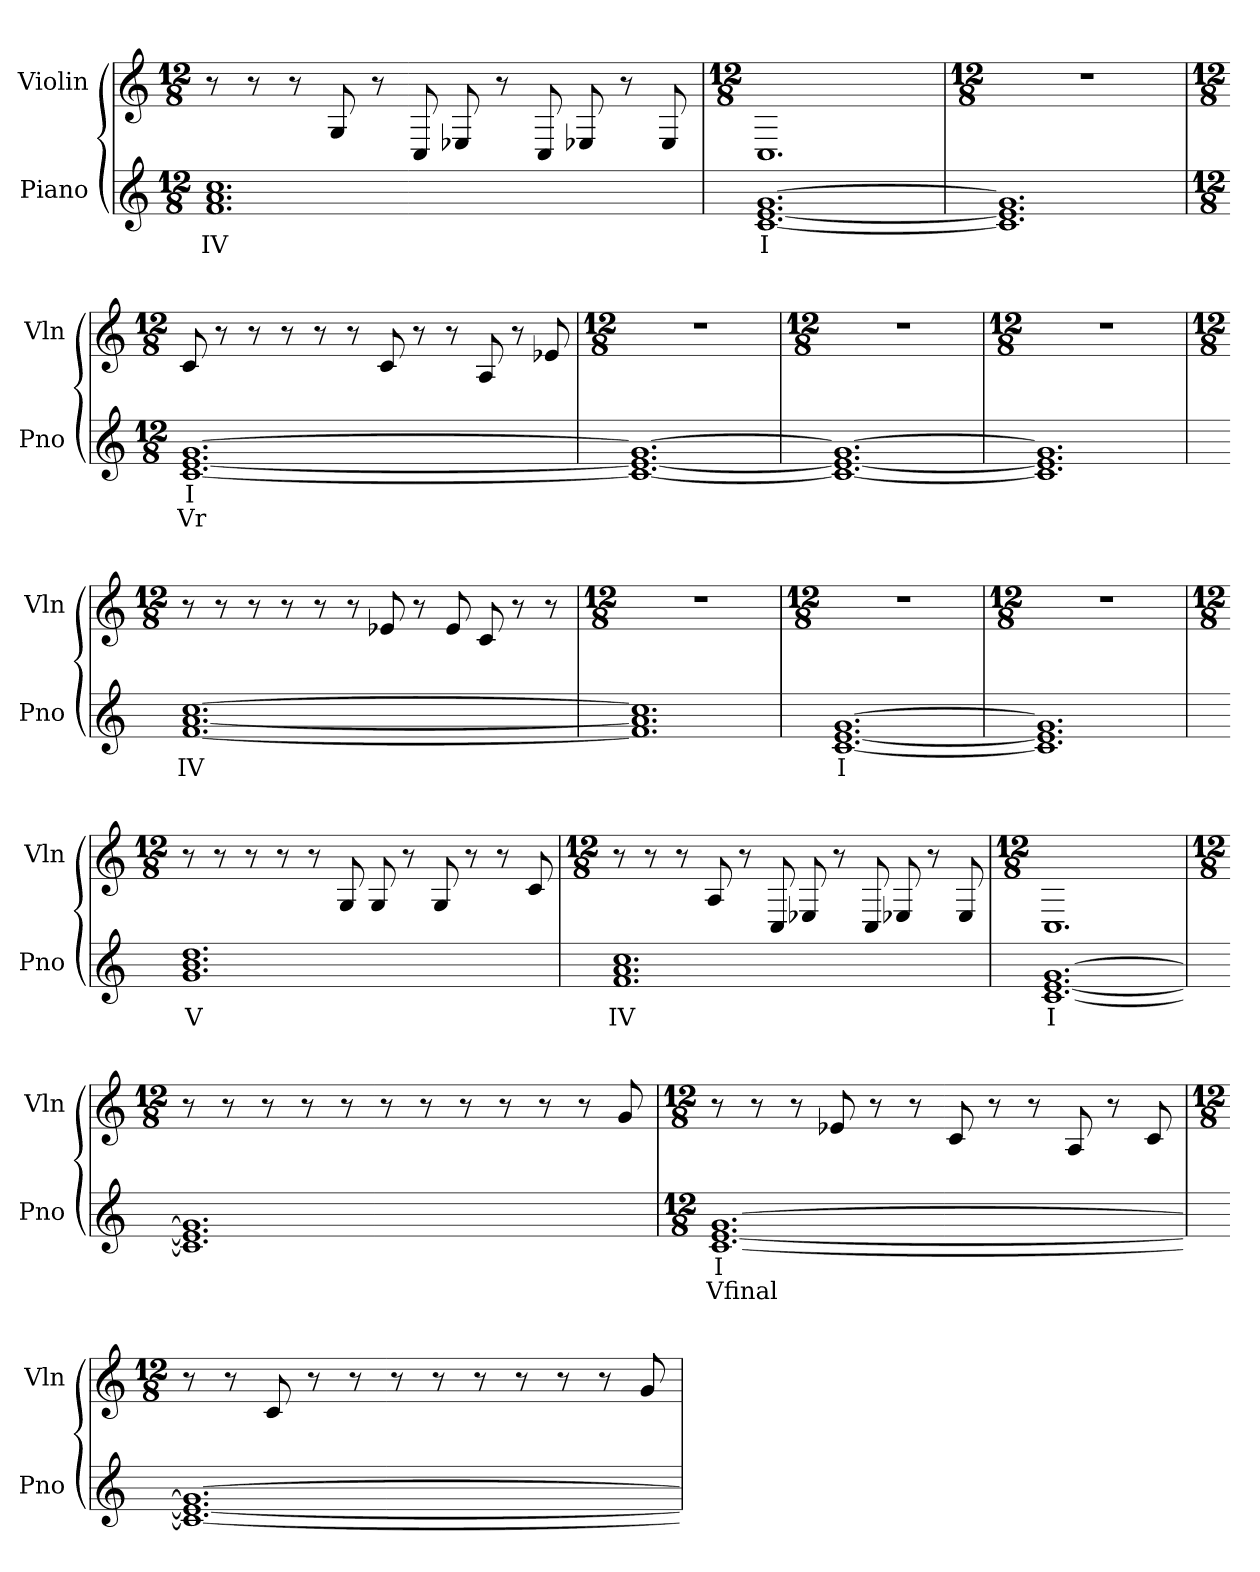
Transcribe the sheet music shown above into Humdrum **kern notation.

**kern	**text	**text	**kern
*part2	*part2	*part2	*part1
*staff2	*staff2	*staff2	*staff1
*I"Piano	*	*	*I"Violin
*I'Pno	*	*	*I'Vln
*k[]	*	*	*
*C:	*	*	*
*M12/8	*	*	*M12/8
=	=	=	=
1.f 1.a 1.cc	IV	.	8r
.	.	.	8r
.	.	.	8r
.	.	.	8G
.	.	.	8r
.	.	.	8C
.	.	.	8E-X
.	.	.	8r
.	.	.	8C
.	.	.	8E-X
.	.	.	8r
.	.	.	8E-
=	=	=	=
*k[]	*	*	*
*C:	*	*	*
*	*	*	*M12/8
[1.c [1.e [1.g	I	.	1.C
=	=	=	=
*k[]	*	*	*
*C:	*	*	*
*	*	*	*M12/8
1.c] 1.e] 1.g]	.	.	1.r
=	=	=	=
*k[]	*	*	*
*C:	*	*	*
*M12/8	*	*	*M12/8
[1.c [1.e [1.g	I	Vr	8c
.	.	.	8r
.	.	.	8r
.	.	.	8r
.	.	.	8r
.	.	.	8r
.	.	.	8c
.	.	.	8r
.	.	.	8r
.	.	.	8A
.	.	.	8r
.	.	.	8e-X
=	=	=	=
*k[]	*	*	*
*C:	*	*	*
*	*	*	*M12/8
1.c_ 1.e_ 1.g_	.	.	1.r
=	=	=	=
*k[]	*	*	*
*C:	*	*	*
*	*	*	*M12/8
1.c_ 1.e_ 1.g_	.	.	1.r
=	=	=	=
*k[]	*	*	*
*C:	*	*	*
*	*	*	*M12/8
1.c] 1.e] 1.g]	.	.	1.r
=	=	=	=
*k[]	*	*	*
*C:	*	*	*
*	*	*	*M12/8
[1.f [1.a [1.cc	IV	.	8r
.	.	.	8r
.	.	.	8r
.	.	.	8r
.	.	.	8r
.	.	.	8r
.	.	.	8e-X
.	.	.	8r
.	.	.	8e-
.	.	.	8c
.	.	.	8r
.	.	.	8r
=	=	=	=
*k[]	*	*	*
*C:	*	*	*
*	*	*	*M12/8
1.f] 1.a] 1.cc]	.	.	1.r
=	=	=	=
*k[]	*	*	*
*C:	*	*	*
*	*	*	*M12/8
[1.c [1.e [1.g	I	.	1.r
=	=	=	=
*k[]	*	*	*
*C:	*	*	*
*	*	*	*M12/8
1.c] 1.e] 1.g]	.	.	1.r
=	=	=	=
*k[]	*	*	*
*C:	*	*	*
*	*	*	*M12/8
1.g 1.b 1.dd	V	.	8r
.	.	.	8r
.	.	.	8r
.	.	.	8r
.	.	.	8r
.	.	.	8G
.	.	.	8G
.	.	.	8r
.	.	.	8G
.	.	.	8r
.	.	.	8r
.	.	.	8c
=	=	=	=
*k[]	*	*	*
*C:	*	*	*
*	*	*	*M12/8
1.f 1.a 1.cc	IV	.	8r
.	.	.	8r
.	.	.	8r
.	.	.	8A
.	.	.	8r
.	.	.	8C
.	.	.	8E-X
.	.	.	8r
.	.	.	8C
.	.	.	8E-X
.	.	.	8r
.	.	.	8E-
=	=	=	=
*k[]	*	*	*
*C:	*	*	*
*	*	*	*M12/8
[1.c [1.e [1.g	I	.	1.C
=	=	=	=
*k[]	*	*	*
*C:	*	*	*
*	*	*	*M12/8
1.c] 1.e] 1.g]	.	.	8r
.	.	.	8r
.	.	.	8r
.	.	.	8r
.	.	.	8r
.	.	.	8r
.	.	.	8r
.	.	.	8r
.	.	.	8r
.	.	.	8r
.	.	.	8r
.	.	.	8g
=	=	=	=
*k[]	*	*	*
*C:	*	*	*
*M12/8	*	*	*M12/8
[1.c [1.e [1.g	I	Vfinal	8r
.	.	.	8r
.	.	.	8r
.	.	.	8e-X
.	.	.	8r
.	.	.	8r
.	.	.	8c
.	.	.	8r
.	.	.	8r
.	.	.	8A
.	.	.	8r
.	.	.	8c
=	=	=	=
*k[]	*	*	*
*C:	*	*	*
*	*	*	*M12/8
1.c_ 1.e_ 1.g_	.	.	8r
.	.	.	8r
.	.	.	8c
.	.	.	8r
.	.	.	8r
.	.	.	8r
.	.	.	8r
.	.	.	8r
.	.	.	8r
.	.	.	8r
.	.	.	8r
.	.	.	8g
=	=	=	=
*-	*-	*-	*-
